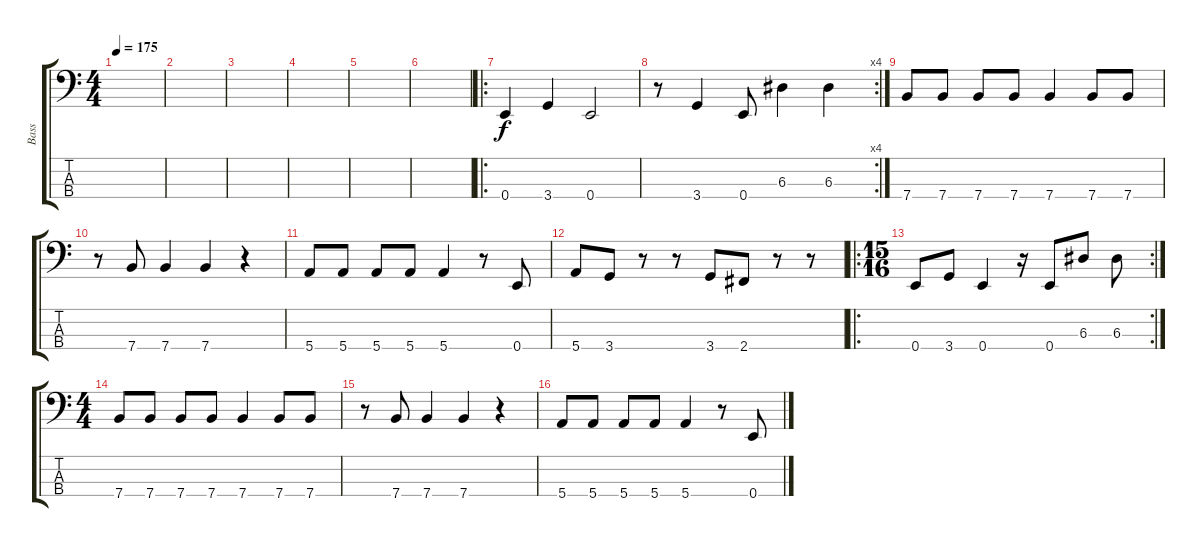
\track ("Bass" "Bass") {instrument electricbasspick}
\staff {score tabs}
\tuning (G2 D2 A1 E1) {hide}
\ts (4 4)
\tempo 175
\clef f4
\ks c
|
|
|
|
|
|
\ro
0.4.4{instrument electricbasspick} 3.4.4 0.4.2 |
\rc 4
r.8 3.4.4 0.4.8 6.3.4 6.3.4 |
7.4.8 7.4.8 7.4.8 7.4.8 7.4.4 7.4.8 7.4.8 |
r.8 7.4.8 7.4.4 7.4.4 r.4 |
5.4.8 5.4.8 5.4.8 5.4.8 5.4.4 r.8 0.4.8 |
5.4.8 3.4.8 r.8 r.8 3.4.8 2.4.8 r.8 r.8 |
\ro
\rc 2
\ts (15 16)
0.4.8 3.4.8 0.4.4 r.16 0.4.8 6.3.8 6.3.8 |
\ts (4 4)
7.4.8 7.4.8 7.4.8 7.4.8 7.4.4 7.4.8 7.4.8 |
r.8 7.4.8 7.4.4 7.4.4 r.4 |
5.4.8 5.4.8 5.4.8 5.4.8 5.4.4 r.8 0.4.8
